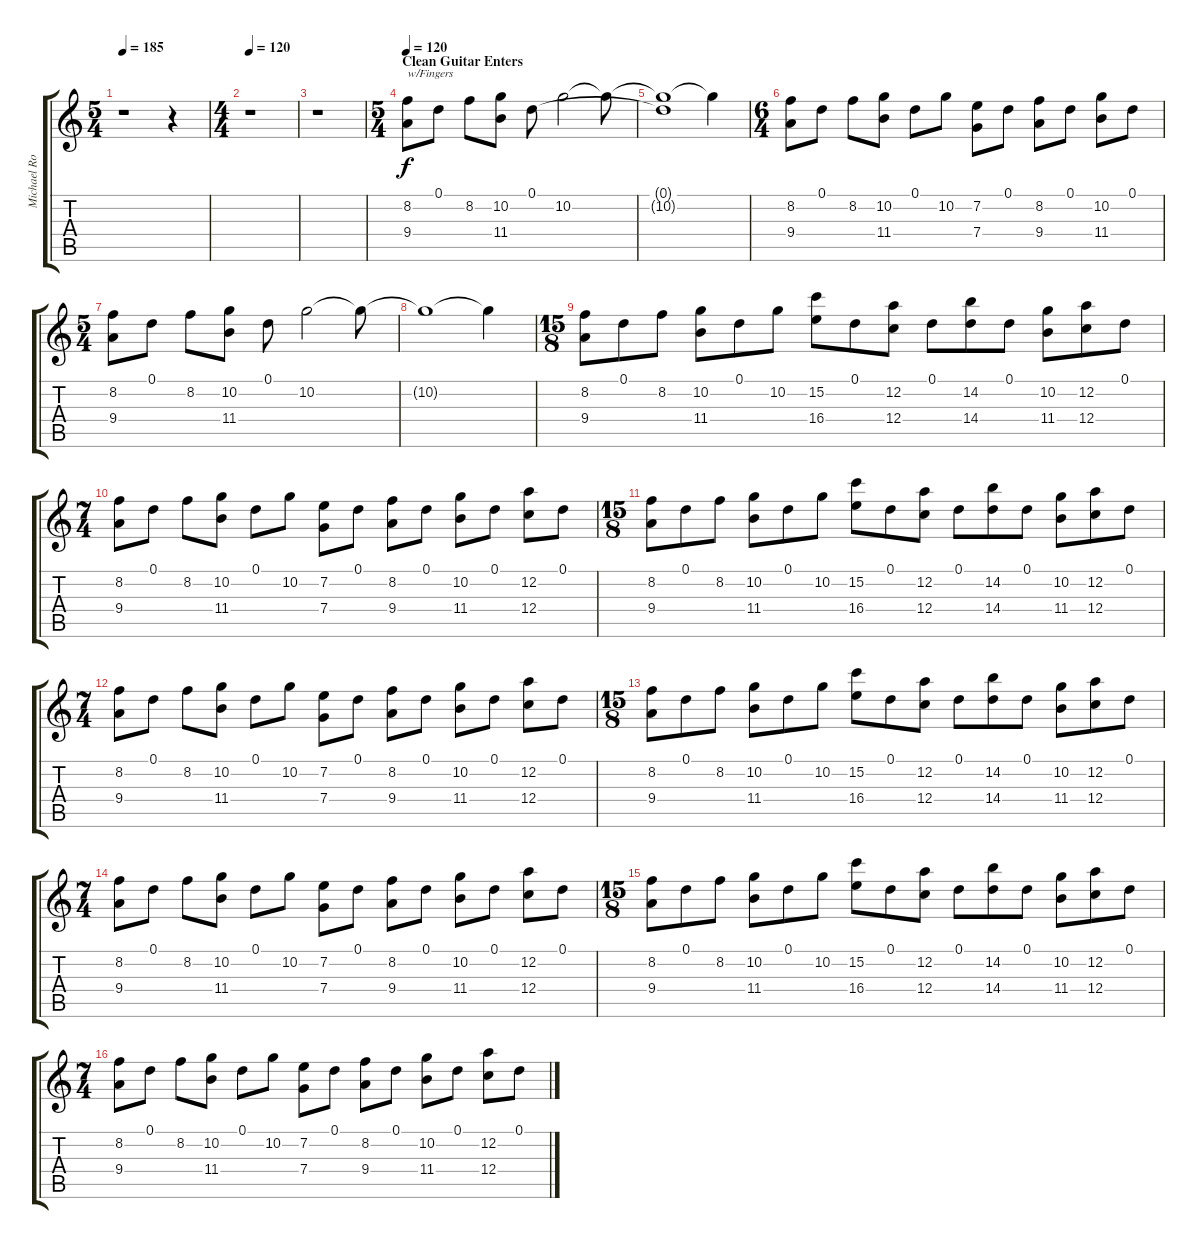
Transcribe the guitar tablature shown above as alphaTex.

\track ("Michael Romeo Clean" "Michael Ro") {instrument electricguitarclean}
\staff {score tabs}
\tuning (D4 A3 F3 C3 G2 D2) {hide}
\ts (5 4)
\tempo 185
\clef g2
\ks c
r.1{dy f} r.4 |
\ts (4 4)
\tempo 132
\tempo 120
r.1 |
r.1 |
\ts (5 4)
\section ("" "Clean Guitar Enters")
\tempo 120
(8.2 9.4).8{txt "w/Fingers" instrument electricguitarclean} 0.1.8 8.2.8 (10.2 11.4).8 0.1.8 10.2.2 10.2{t}.8 |
(0.1{t} 10.2{t}).1 10.2{t}.4 |
\ts (6 4)
(8.2 9.4).8 0.1.8 8.2.8 (10.2 11.4).8 0.1.8 10.2.8 (7.2 7.4).8 0.1.8 (8.2 9.4).8 0.1.8 (10.2 11.4).8 0.1.8 |
\ts (5 4)
(8.2 9.4).8 0.1.8 8.2.8 (10.2 11.4).8 0.1.8 10.2.2 10.2{t}.8 |
10.2{t}.1 10.2{t}.4 |
\ts (15 8)
(8.2 9.4).8 0.1.8 8.2.8 (10.2 11.4).8 0.1.8 10.2.8 (15.2 16.4).8 0.1.8 (12.2 12.4).8 0.1.8 (14.2 14.4).8 0.1.8 (10.2 11.4).8 (12.2 12.4).8 0.1.8 |
\ts (7 4)
(8.2 9.4).8 0.1.8 8.2.8 (10.2 11.4).8 0.1.8 10.2.8 (7.2 7.4).8 0.1.8 (8.2 9.4).8 0.1.8 (10.2 11.4).8 0.1.8 (12.2 12.4).8 0.1.8 |
\ts (15 8)
(8.2 9.4).8 0.1.8 8.2.8 (10.2 11.4).8 0.1.8 10.2.8 (15.2 16.4).8 0.1.8 (12.2 12.4).8 0.1.8 (14.2 14.4).8 0.1.8 (10.2 11.4).8 (12.2 12.4).8 0.1.8 |
\ts (7 4)
(8.2 9.4).8 0.1.8 8.2.8 (10.2 11.4).8 0.1.8 10.2.8 (7.2 7.4).8 0.1.8 (8.2 9.4).8 0.1.8 (10.2 11.4).8 0.1.8 (12.2 12.4).8 0.1.8 |
\ts (15 8)
(8.2 9.4).8 0.1.8 8.2.8 (10.2 11.4).8 0.1.8 10.2.8 (15.2 16.4).8 0.1.8 (12.2 12.4).8 0.1.8 (14.2 14.4).8 0.1.8 (10.2 11.4).8 (12.2 12.4).8 0.1.8 |
\ts (7 4)
(8.2 9.4).8{volume 16 balance 8} 0.1.8 8.2.8 (10.2 11.4).8 0.1.8 10.2.8 (7.2 7.4).8 0.1.8 (8.2 9.4).8 0.1.8 (10.2 11.4).8 0.1.8 (12.2 12.4).8 0.1.8 |
\ts (15 8)
(8.2 9.4).8 0.1.8 8.2.8 (10.2 11.4).8 0.1.8 10.2.8 (15.2 16.4).8 0.1.8 (12.2 12.4).8 0.1.8 (14.2 14.4).8 0.1.8 (10.2 11.4).8 (12.2 12.4).8 0.1.8 |
\ts (7 4)
(8.2 9.4).8 0.1.8 8.2.8 (10.2 11.4).8 0.1.8 10.2.8 (7.2 7.4).8 0.1.8 (8.2 9.4).8 0.1.8 (10.2 11.4).8 0.1.8 (12.2 12.4).8 0.1.8
